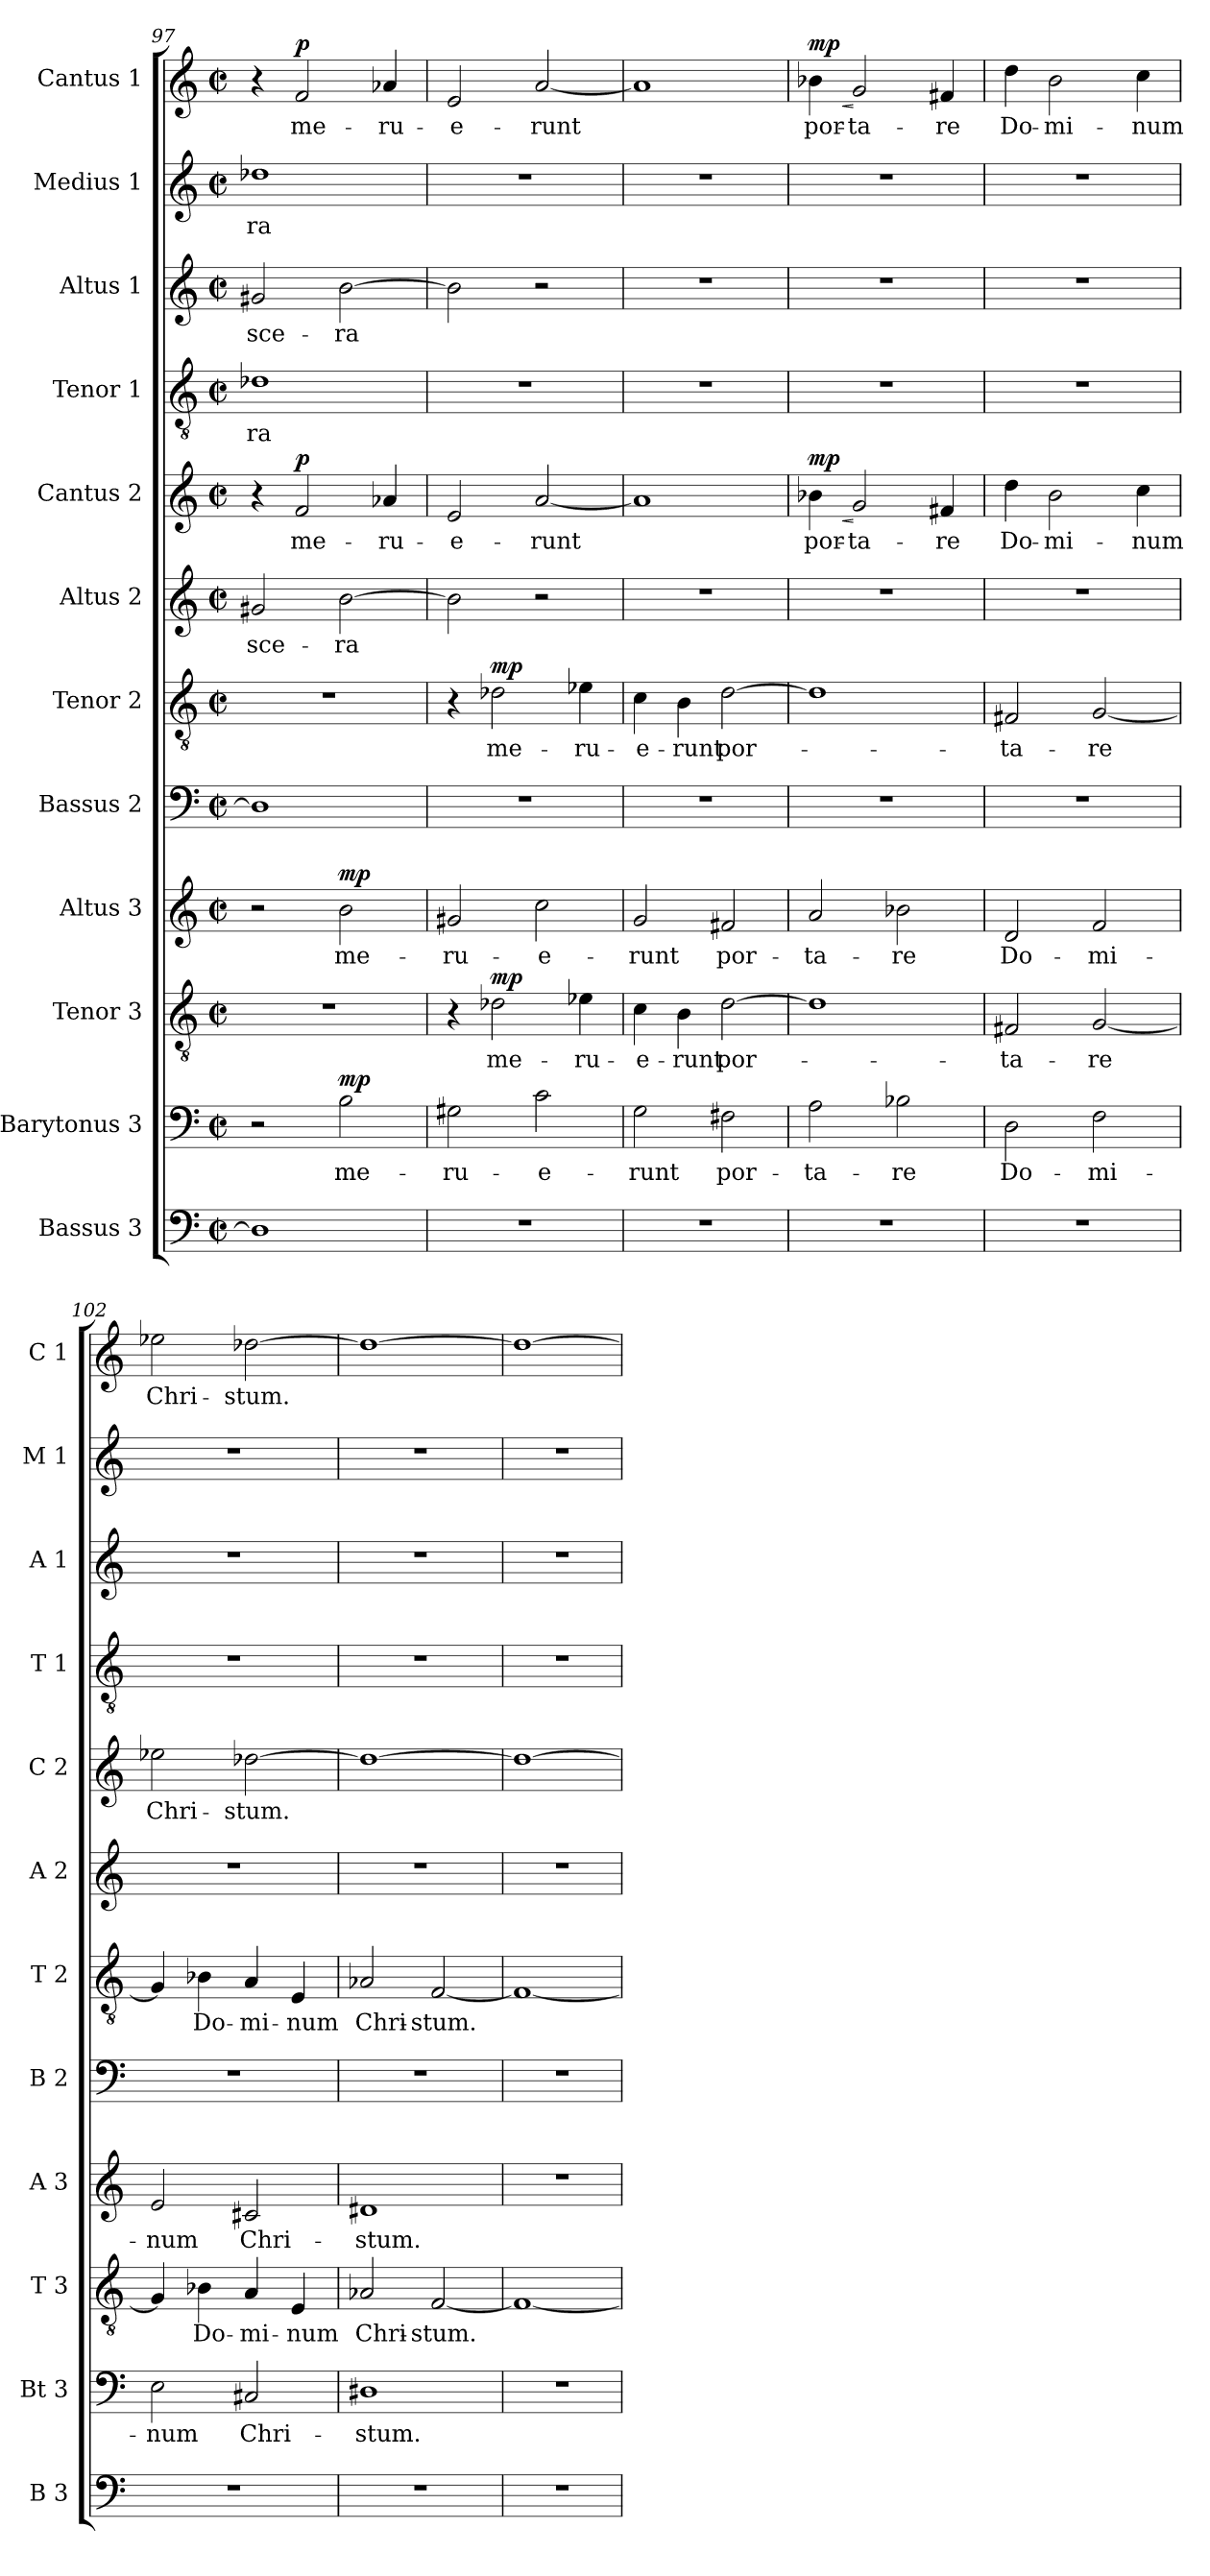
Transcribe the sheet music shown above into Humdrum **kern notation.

**kern	**text	**kern	**text	**dynam	**kern	**text	**dynam	**kern	**text	**dynam	**kern	**text	**kern	**text	**dynam	**kern	**text	**kern	**text	**dynam	**kern	**text	**kern	**text	**kern	**text	**kern	**text	**dynam
*part12	*part12	*part11	*part11	*part11	*part10	*part10	*part10	*part9	*part9	*part9	*part8	*part8	*part7	*part7	*part7	*part6	*part6	*part5	*part5	*part5	*part4	*part4	*part3	*part3	*part2	*part2	*part1	*part1	*part1
*staff12	*staff12	*staff11	*staff11	*staff11	*staff10	*staff10	*staff10	*staff9	*staff9	*staff9	*staff8	*staff8	*staff7	*staff7	*staff7	*staff6	*staff6	*staff5	*staff5	*staff5	*staff4	*staff4	*staff3	*staff3	*staff2	*staff2	*staff1	*staff1	*staff1
*I"Bassus 3	*	*I"Barytonus 3	*	*	*I"Tenor 3	*	*	*I"Altus 3	*	*	*I"Bassus 2	*	*I"Tenor 2	*	*	*I"Altus 2	*	*I"Cantus 2	*	*	*I"Tenor 1	*	*I"Altus 1	*	*I"Medius 1	*	*I"Cantus 1	*	*
*I'B 3	*	*I'Bt 3	*	*	*I'T 3	*	*	*I'A 3	*	*	*I'B 2	*	*I'T 2	*	*	*I'A 2	*	*I'C 2	*	*	*I'T 1	*	*I'A 1	*	*I'M 1	*	*I'C 1	*	*
*clefF4	*	*clefF4	*	*	*clefGv2	*	*	*clefG2	*	*	*clefF4	*	*clefGv2	*	*	*clefG2	*	*clefG2	*	*	*clefGv2	*	*clefG2	*	*clefG2	*	*clefG2	*	*
*k[]	*	*k[]	*	*	*k[]	*	*	*k[]	*	*	*k[]	*	*k[]	*	*	*k[]	*	*k[]	*	*	*k[]	*	*k[]	*	*k[]	*	*k[]	*	*
*C:	*	*C:	*	*	*C:	*	*	*C:	*	*	*C:	*	*C:	*	*	*C:	*	*C:	*	*	*C:	*	*C:	*	*C:	*	*C:	*	*
*M2/2	*	*M2/2	*	*	*M2/2	*	*	*M2/2	*	*	*M2/2	*	*M2/2	*	*	*M2/2	*	*M2/2	*	*	*M2/2	*	*M2/2	*	*M2/2	*	*M2/2	*	*
*met(c|)	*	*met(c|)	*	*	*met(c|)	*	*	*met(c|)	*	*	*met(c|)	*	*met(c|)	*	*	*met(c|)	*	*met(c|)	*	*	*met(c|)	*	*met(c|)	*	*met(c|)	*	*met(c|)	*	*
=97	=97	=97	=97	=97	=97	=97	=97	=97	=97	=97	=97	=97	=97	=97	=97	=97	=97	=97	=97	=97	=97	=97	=97	=97	=97	=97	=97	=97	=97
!	!	!	!	!	!	!	!	!	!	!	!	!	!	!	!	!	!LO:LY:b	!	!	!	!	!LO:LY:b	!	!LO:LY:b	!	!LO:LY:b	!	!	!
1D#]	.	2r	.	.	1r	.	.	2r	.	.	1D#]	.	1r	.	.	2g#X/	-sce-	4r	.	.	1d-X	-ra	2g#X/	-sce-	1dd-X	-ra	4r	.	.
!	!	!	!	!	!	!	!	!	!	!	!	!	!	!	!	!	!	!	!LO:LY:b	!LO:DY:a	!	!	!	!	!	!	!	!LO:LY:b	!LO:DY:a
.	.	.	.	.	.	.	.	.	.	.	.	.	.	.	.	.	.	2f/	me-	p	.	.	.	.	.	.	2f/	me-	p
!	!	!	!LO:LY:b	!LO:DY:a	!	!	!	!	!LO:LY:b	!LO:DY:a	!	!	!	!	!	!	!LO:LY:b	!	!	!	!	!	!	!LO:LY:b	!	!	!	!	!
.	.	2B\	me-	mp	.	.	.	2b\	me-	mp	.	.	.	.	.	[2b\	-ra	.	.	.	.	.	[2b\	-ra	.	.	.	.	.
!	!	!	!	!	!	!	!	!	!	!	!	!	!	!	!	!	!	!	!LO:LY:b	!	!	!	!	!	!	!	!	!LO:LY:b	!
.	.	.	.	.	.	.	.	.	.	.	.	.	.	.	.	.	.	4a-X/	-ru-	.	.	.	.	.	.	.	4a-X/	-ru-	.
=98	=98	=98	=98	=98	=98	=98	=98	=98	=98	=98	=98	=98	=98	=98	=98	=98	=98	=98	=98	=98	=98	=98	=98	=98	=98	=98	=98	=98	=98
!	!	!	!LO:LY:b	!	!	!	!	!	!LO:LY:b	!	!	!	!	!	!	!	!	!	!LO:LY:b	!	!	!	!	!	!	!	!	!LO:LY:b	!
1r	.	2G#X\	-ru-	.	4r	.	.	2g#X/	-ru-	.	1r	.	4r	.	.	2b\]	.	2e/	-e-	.	1r	.	2b\]	.	1r	.	2e/	-e-	.
!	!	!	!	!	!	!LO:LY:b	!LO:DY:a	!	!	!	!	!	!	!LO:LY:b	!LO:DY:a	!	!	!	!	!	!	!	!	!	!	!	!	!	!
.	.	.	.	.	2d-X\	me-	mp	.	.	.	.	.	2d-X\	me-	mp	.	.	.	.	.	.	.	.	.	.	.	.	.	.
!	!	!	!LO:LY:b	!	!	!	!	!	!LO:LY:b	!	!	!	!	!	!	!	!	!	!LO:LY:b	!	!	!	!	!	!	!	!	!LO:LY:b	!
.	.	2c\	-e-	.	.	.	.	2cc\	-e-	.	.	.	.	.	.	2r	.	[2a/	-runt	.	.	.	2r	.	.	.	[2a/	-runt	.
!	!	!	!	!	!	!LO:LY:b	!	!	!	!	!	!	!	!LO:LY:b	!	!	!	!	!	!	!	!	!	!	!	!	!	!	!
.	.	.	.	.	4e-X\	-ru-	.	.	.	.	.	.	4e-X\	-ru-	.	.	.	.	.	.	.	.	.	.	.	.	.	.	.
=99	=99	=99	=99	=99	=99	=99	=99	=99	=99	=99	=99	=99	=99	=99	=99	=99	=99	=99	=99	=99	=99	=99	=99	=99	=99	=99	=99	=99	=99
!	!	!	!LO:LY:b	!	!	!LO:LY:b	!	!	!LO:LY:b	!	!	!	!	!LO:LY:b	!	!	!	!	!	!	!	!	!	!	!	!	!	!	!
1r	.	2G\	-runt	.	4c\	-e-	.	2g/	-runt	.	1r	.	4c\	-e-	.	1r	.	1a]	.	.	1r	.	1r	.	1r	.	1a]	.	.
!	!	!	!	!	!	!LO:LY:b	!	!	!	!	!	!	!	!LO:LY:b	!	!	!	!	!	!	!	!	!	!	!	!	!	!	!
.	.	.	.	.	4B\	-runt	.	.	.	.	.	.	4B\	-runt	.	.	.	.	.	.	.	.	.	.	.	.	.	.	.
!	!	!	!LO:LY:b	!	!	!LO:LY:b	!	!	!LO:LY:b	!	!	!	!	!LO:LY:b	!	!	!	!	!	!	!	!	!	!	!	!	!	!	!
.	.	2F#X\	por-	.	[2d\	por-	.	2f#X/	por-	.	.	.	[2d\	por-	.	.	.	.	.	.	.	.	.	.	.	.	.	.	.
=100	=100	=100	=100	=100	=100	=100	=100	=100	=100	=100	=100	=100	=100	=100	=100	=100	=100	=100	=100	=100	=100	=100	=100	=100	=100	=100	=100	=100	=100
!	!	!	!LO:LY:b	!	!	!	!	!	!LO:LY:b	!	!	!	!	!	!	!	!	!	!LO:LY:b	!LO:HP:b	!	!	!	!	!	!	!	!LO:LY:b	!LO:HP:b
!	!	!	!	!	!	!	!	!	!	!	!	!	!	!	!	!	!	!	!	!LO:DY:n=1:a	!	!	!	!	!	!	!	!	!LO:DY:n=1:a
1r	.	2A\	-ta-	.	1d]	.	.	2a/	-ta-	.	1r	.	1d]	.	.	1r	.	4b-X\	por-	< mp	1r	.	1r	.	1r	.	4b-X\	por-	< mp
!	!	!	!	!	!	!	!	!	!	!	!	!	!	!	!	!	!	!	!LO:LY:b	!	!	!	!	!	!	!	!	!LO:LY:b	!
.	.	.	.	.	.	.	.	.	.	.	.	.	.	.	.	.	.	2g/	-ta-	[	.	.	.	.	.	.	2g/	-ta-	[
!	!	!	!LO:LY:b	!	!	!	!	!	!LO:LY:b	!	!	!	!	!	!	!	!	!	!	!	!	!	!	!	!	!	!	!	!
.	.	2B-X\	-re	.	.	.	.	2b-X\	-re	.	.	.	.	.	.	.	.	.	.	.	.	.	.	.	.	.	.	.	.
!	!	!	!	!	!	!	!	!	!	!	!	!	!	!	!	!	!	!	!LO:LY:b	!	!	!	!	!	!	!	!	!LO:LY:b	!
.	.	.	.	.	.	.	.	.	.	.	.	.	.	.	.	.	.	4f#X/	-re	.	.	.	.	.	.	.	4f#X/	-re	.
=101	=101	=101	=101	=101	=101	=101	=101	=101	=101	=101	=101	=101	=101	=101	=101	=101	=101	=101	=101	=101	=101	=101	=101	=101	=101	=101	=101	=101	=101
!	!	!	!LO:LY:b	!	!	!LO:LY:b	!	!	!LO:LY:b	!	!	!	!	!LO:LY:b	!	!	!	!	!LO:LY:b	!	!	!	!	!	!	!	!	!LO:LY:b	!
1r	.	2D\	Do-	.	2F#X/	-ta-	.	2d/	Do-	.	1r	.	2F#X/	-ta-	.	1r	.	4dd\	Do-	.	1r	.	1r	.	1r	.	4dd\	Do-	.
!	!	!	!	!	!	!	!	!	!	!	!	!	!	!	!	!	!	!	!LO:LY:b	!	!	!	!	!	!	!	!	!LO:LY:b	!
.	.	.	.	.	.	.	.	.	.	.	.	.	.	.	.	.	.	2b\	-mi-	.	.	.	.	.	.	.	2b\	-mi-	.
!	!	!	!LO:LY:b	!	!	!LO:LY:b	!	!	!LO:LY:b	!	!	!	!	!LO:LY:b	!	!	!	!	!	!	!	!	!	!	!	!	!	!	!
.	.	2F\	-mi-	.	[2G/	-re	.	2f/	-mi-	.	.	.	[2G/	-re	.	.	.	.	.	.	.	.	.	.	.	.	.	.	.
!	!	!	!	!	!	!	!	!	!	!	!	!	!	!	!	!	!	!	!LO:LY:b	!	!	!	!	!	!	!	!	!LO:LY:b	!
.	.	.	.	.	.	.	.	.	.	.	.	.	.	.	.	.	.	4cc\	-num	.	.	.	.	.	.	.	4cc\	-num	.
!!LO:PB:g=z
=102	=102	=102	=102	=102	=102	=102	=102	=102	=102	=102	=102	=102	=102	=102	=102	=102	=102	=102	=102	=102	=102	=102	=102	=102	=102	=102	=102	=102	=102
!	!	!	!LO:LY:b	!	!	!	!	!	!LO:LY:b	!	!	!	!	!	!	!	!	!	!LO:LY:b	!	!	!	!	!	!	!	!	!LO:LY:b	!
1r	.	2E\	-num	.	4G/]	.	.	2e/	-num	.	1r	.	4G/]	.	.	1r	.	2ee-X\	Chri-	.	1r	.	1r	.	1r	.	2ee-X\	Chri-	.
!	!	!	!	!	!	!LO:LY:b	!	!	!	!	!	!	!	!LO:LY:b	!	!	!	!	!	!	!	!	!	!	!	!	!	!	!
.	.	.	.	.	4B-X\	Do-	.	.	.	.	.	.	4B-X\	Do-	.	.	.	.	.	.	.	.	.	.	.	.	.	.	.
!	!	!	!LO:LY:b	!	!	!LO:LY:b	!	!	!LO:LY:b	!	!	!	!	!LO:LY:b	!	!	!	!	!LO:LY:b	!	!	!	!	!	!	!	!	!LO:LY:b	!
.	.	2C#X/	Chri-	.	4A/	-mi-	.	2c#X/	Chri-	.	.	.	4A/	-mi-	.	.	.	[2dd-X\	-stum.	.	.	.	.	.	.	.	[2dd-X\	-stum.	.
!	!	!	!	!	!	!LO:LY:b	!	!	!	!	!	!	!	!LO:LY:b	!	!	!	!	!	!	!	!	!	!	!	!	!	!	!
.	.	.	.	.	4E/	-num	.	.	.	.	.	.	4E/	-num	.	.	.	.	.	.	.	.	.	.	.	.	.	.	.
=103	=103	=103	=103	=103	=103	=103	=103	=103	=103	=103	=103	=103	=103	=103	=103	=103	=103	=103	=103	=103	=103	=103	=103	=103	=103	=103	=103	=103	=103
!	!	!	!LO:LY:b	!	!	!LO:LY:b	!	!	!LO:LY:b	!	!	!	!	!LO:LY:b	!	!	!	!	!	!	!	!	!	!	!	!	!	!	!
1r	.	1D#X	-stum.	.	2A-X/	Chri-	.	1d#X	-stum.	.	1r	.	2A-X/	Chri-	.	1r	.	1dd-_	.	.	1r	.	1r	.	1r	.	1dd-_	.	.
!	!	!	!	!	!	!LO:LY:b	!	!	!	!	!	!	!	!LO:LY:b	!	!	!	!	!	!	!	!	!	!	!	!	!	!	!
.	.	.	.	.	[2F/	-stum.	.	.	.	.	.	.	[2F/	-stum.	.	.	.	.	.	.	.	.	.	.	.	.	.	.	.
=104	=104	=104	=104	=104	=104	=104	=104	=104	=104	=104	=104	=104	=104	=104	=104	=104	=104	=104	=104	=104	=104	=104	=104	=104	=104	=104	=104	=104	=104
1r	.	1r	.	.	1F_	.	.	1r	.	.	1r	.	1F_	.	.	1r	.	1dd-_	.	.	1r	.	1r	.	1r	.	1dd-_	.	.
=	=	=	=	=	=	=	=	=	=	=	=	=	=	=	=	=	=	=	=	=	=	=	=	=	=	=	=	=	=
*-	*-	*-	*-	*-	*-	*-	*-	*-	*-	*-	*-	*-	*-	*-	*-	*-	*-	*-	*-	*-	*-	*-	*-	*-	*-	*-	*-	*-	*-
